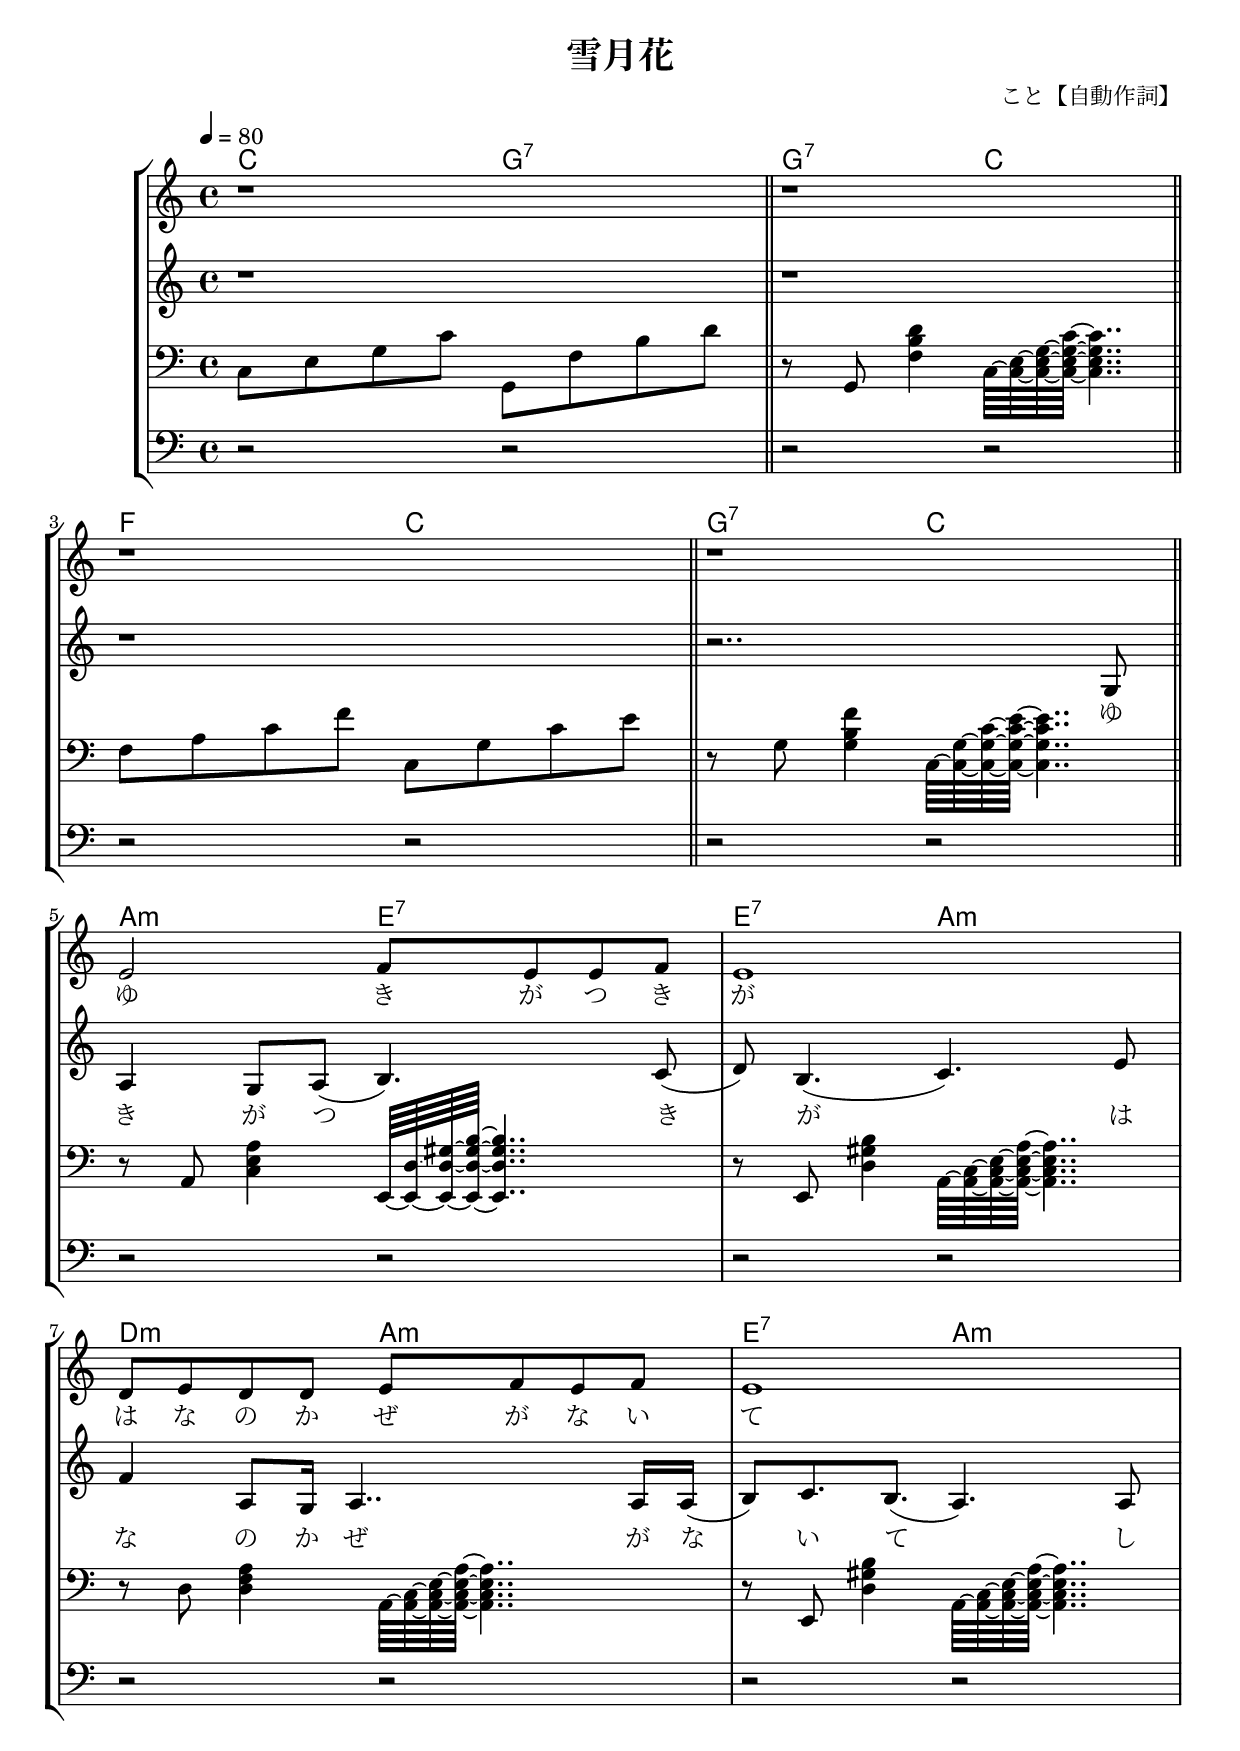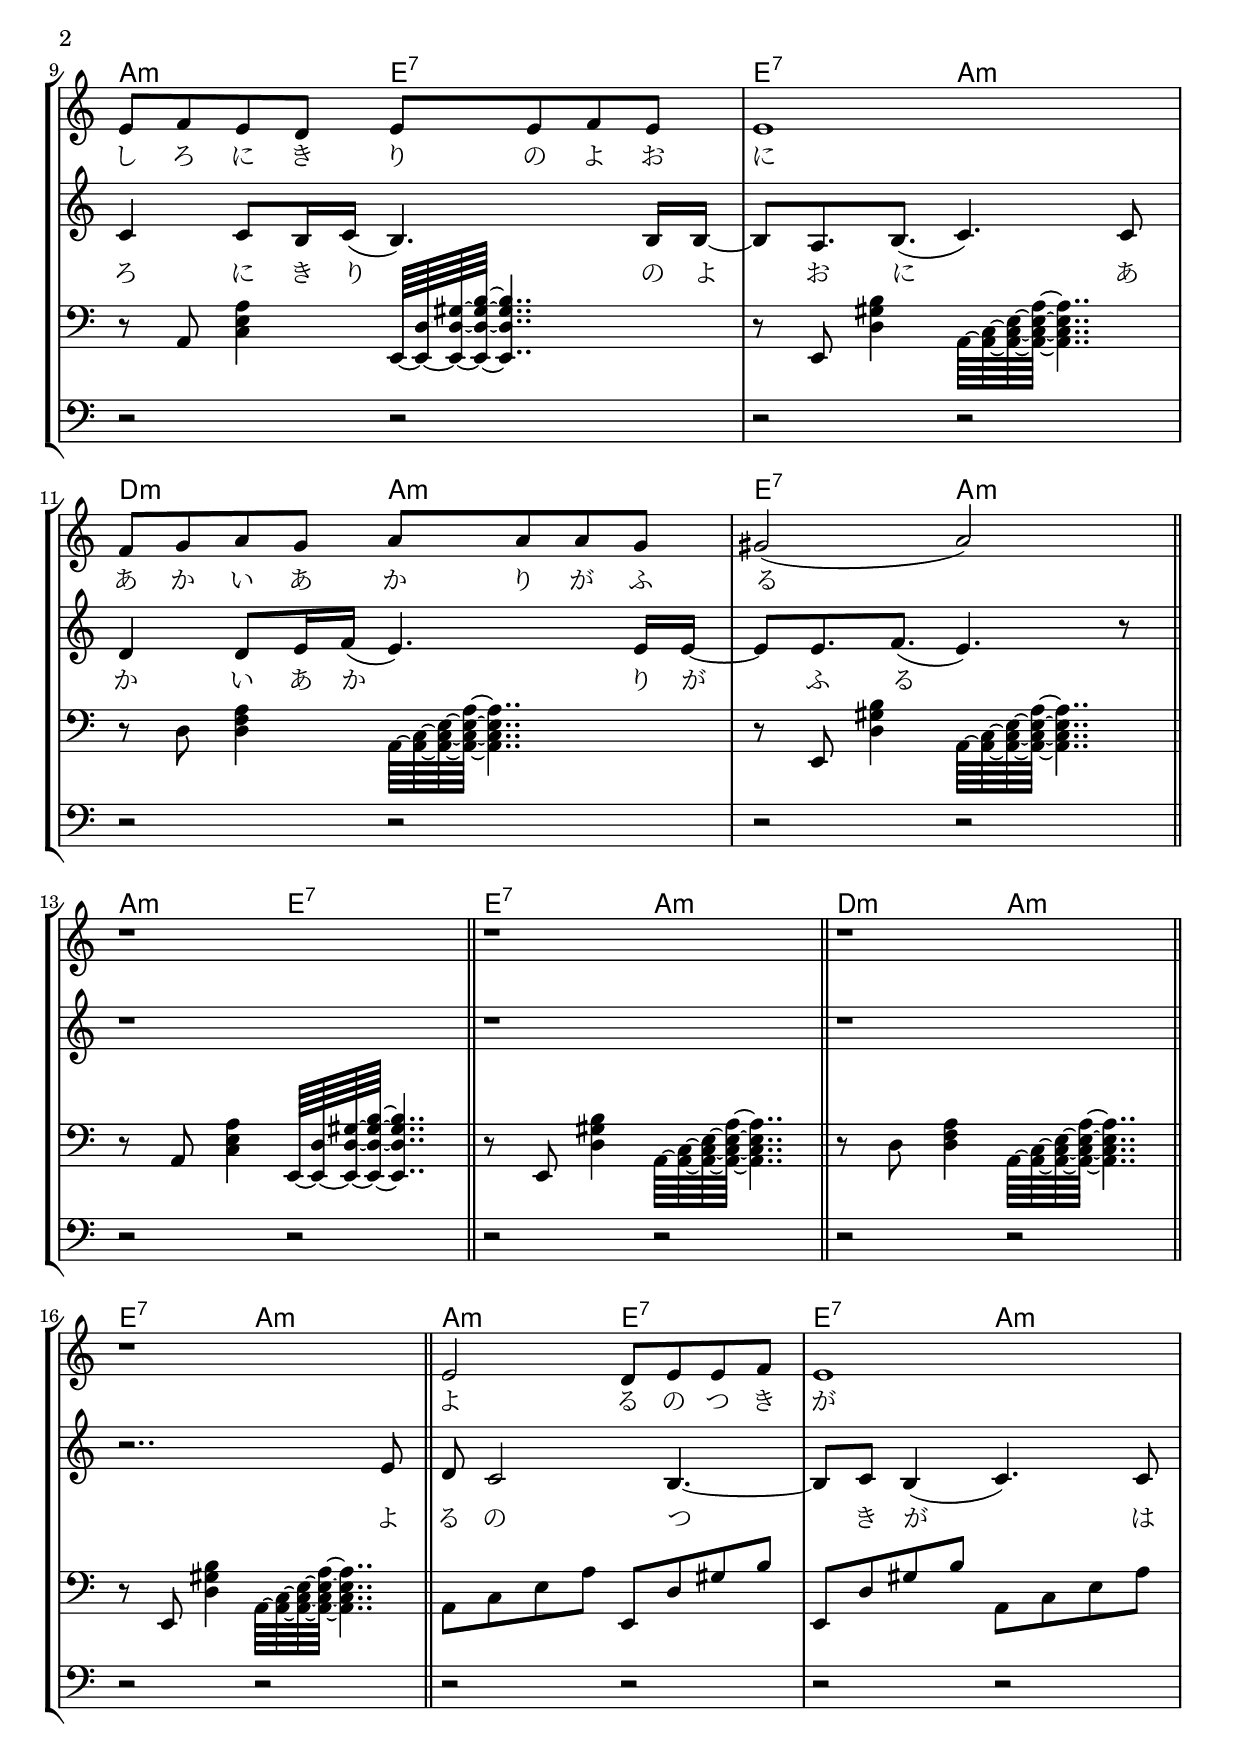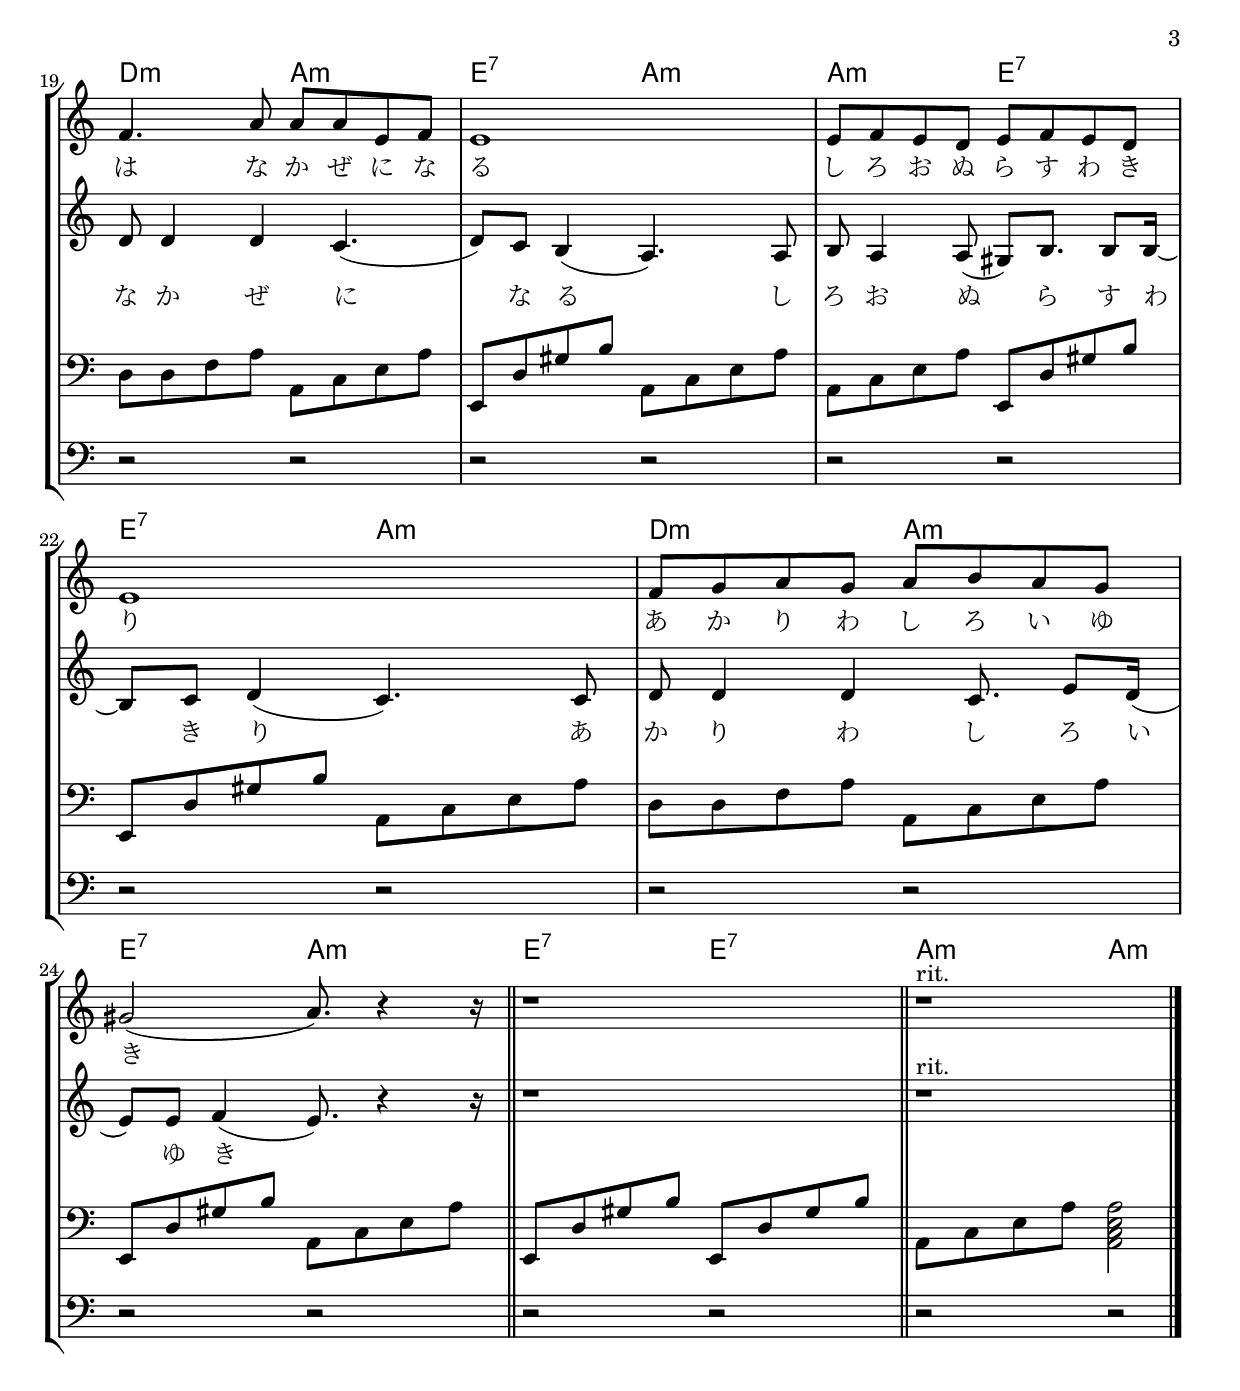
\version "2.12.1"

\header {
	title = \markup {雪月花}
	composer = \markup \center-column {こと【自動作詞】}
}

harmony = \chordmode {
	c2 g:7 

	g:7 c 

	f c 

	g:7 c 

	a:m e:7 e:7 a:m d:m a:m e:7 a:m a:m e:7 e:7 a:m d:m a:m e:7 a:m 

	a:m e:7 

	e:7 a:m 

	d:m a:m 

	e:7 a:m 

	a:m e:7 e:7 a:m d:m a:m e:7 a:m a:m e:7 e:7 a:m d:m a:m e:7 a:m 

	e:7 e:7 

	a:m a:m 
}

melody = {
	\key c \major
	\tempo 4 = 80
	r1   
	r1   
	r1   
	r1   
	\set Staff.midiInstrument = #"mmi0.45"
	 e'2  f'8  e'8  e'8  f'8 
	e'1 
	d'8  e'8  d'8  d'8  e'8  f'8  e'8  f'8 
	e'1 
	e'8  f'8  e'8  d'8  e'8  e'8  f'8  e'8 
	e'1 
	f'8  g'8  a'8  g'8  a'8  a'8  a'8  g'8 
	gis'2  (a'2)
	r1   
	r1   
	r1   
	r1   
	\set Staff.midiInstrument = #"mmi0.45"
	 e'2  d'8  e'8  e'8  f'8 
	e'1 
	f'4.  a'8  a'8  a'8  e'8  f'8 
	e'1 
	e'8  f'8  e'8  d'8  e'8  f'8  e'8  d'8 
	e'1 
	f'8  g'8  a'8  g'8  a'8  b'8  a'8  g'8 
	gis'2  (a'8.)  	r4~r16 	r1   
	r1^"rit." \bar "|."
}

words = \lyricmode {
	
	
	
	
	ゆ  き  が  つ  き  が  は  な  の  か  ぜ  が  な  い  て  し  ろ  に  き  り  の  よ  お  に  あ  か  い  あ  か  り  が  ふ  る  
	
	
	
	
	よ  る  の  つ  き  が  は  な  か  ぜ  に  な  る  し  ろ  お  ぬ  ら  す  わ  き  り  あ  か  り  わ  し  ろ  い  ゆ  き  
	
	
}

secondmelody = {
	\key c \major
	\tempo 4 = 80
	r1   
	r1   
	r1   
	r2.. 
	\set Staff.midiInstrument = #"Violin"
	g8 
	a4  g8  a8  (b4.)  c'8 
	(d'8)  b4.  (c'4.)  e'8 
	f'4  a8  g16  a4..  a16  a16 
	(b8)  c'8.  b8.  (a4.)  a8 
	c'4  c'8  b16  c'16  (b4.)  b16  b16~ 
	b8  a8.  b8.  (c'4.)  c'8 
	d'4  d'8  e'16  f'16  (e'4.)  e'16  e'16~ 
	e'8  e'8.  f'8.  (e'4.)  	r8 	r1   
	r1   
	r1   
	r2.. 
	\set Staff.midiInstrument = #"Violin"
	e'8 
	d'8  c'2  b4.~ 
	b8  c'8  b4  (c'4.)  c'8 
	d'8  d'4  d'4  c'4. 
	(d'8)  c'8  b4  (a4.)  a8 
	b8  a4  a8  (gis8)  b8.  b8  b16~ 
	b8  c'8  d'4  (c'4.)  c'8 
	d'8  d'4  d'4  c'8.  e'8  d'16 
	(e'8)  e'8  f'4  (e'8.)  	r4~r16 	r1   
	r1^"rit." \bar "|."
}

secondwords = \lyricmode {
	
	
	
	
	ゆ  き  が  つ  き  が  は  な  の  か  ぜ  が  な  い  て  し  ろ  に  き  り  の  よ  お  に  あ  か  い  あ  か  り  が  ふ  る  
	
	
	
	
	よ  る  の  つ  き  が  は  な  か  ぜ  に  な  る  し  ろ  お  ぬ  ら  す  わ  き  り  あ  か  り  わ  し  ろ  い  ゆ  き  
	
	
}

tempochange = {
	\tempo 4 = 80
	r1 \bar "||"
	\tempo 4 = 80
	r1 \bar "||"
	\tempo 4 = 80
	r1 \bar "||"
	\tempo 4 = 80
	r1 \bar "||"
	\tempo 4 = 80
	r1 | r1 | r1 | r1 | r1 | r1 | r1 | r1 \bar "||"
	\tempo 4 = 80
	r1 \bar "||"
	\tempo 4 = 80
	r1 \bar "||"
	\tempo 4 = 80
	r1 \bar "||"
	\tempo 4 = 80
	r1 \bar "||"
	\tempo 4 = 80
	r1 | r1 | r1 | r1 | r1 | r1 | r1 | r1 \bar "||"
	\tempo 4 = 80
	r1 \bar "||"
	\tempo 4 = 80
	\tempo 4 = 60 r2 \tempo 4 = 53 r2 \bar "|."
}

mainacc = {
	\clef bass
	\set Staff.midiInstrument = #"Koto"
	\key c \major
	\tempo 4 = 80
	c8 e8 g8 c'8
	g,8 f8 b8 d'8
	\bar "||"

	\set Staff.midiInstrument = #"Koto"
	r8 g,8 <f b d'>4
	c64~ <c~ e~> <c~ e~ g~> <c e g c'>~ <c e g c'>4..
	\bar "||"

	\set Staff.midiInstrument = #"Shamisen"
	f8 a8 c'8 f'8
	c8 g8 c'8 e'8
	\bar "||"

	\set Staff.midiInstrument = #"Shamisen"
	r8 g8 <g b f'>4
	c64~ <c~ g~> <c~ g~ c'~> <c g c' e'>~ <c g c' e'>4..
	\bar "||"

	\set Staff.midiInstrument = #"Shamisen"
	r8 a,8 <c e a>4
	e,64~ <e,~ d~> <e,~ d~ gis~> <e, d gis b>~ <e, d gis b>4..
	r8 e,8 <d gis b>4
	a,64~ <a,~ c~> <a,~ c~ e~> <a, c e a>~ <a, c e a>4..
	r8 d8 <d f a>4
	a,64~ <a,~ c~> <a,~ c~ e~> <a, c e a>~ <a, c e a>4..
	r8 e,8 <d gis b>4
	a,64~ <a,~ c~> <a,~ c~ e~> <a, c e a>~ <a, c e a>4..
	r8 a,8 <c e a>4
	e,64~ <e,~ d~> <e,~ d~ gis~> <e, d gis b>~ <e, d gis b>4..
	r8 e,8 <d gis b>4
	a,64~ <a,~ c~> <a,~ c~ e~> <a, c e a>~ <a, c e a>4..
	r8 d8 <d f a>4
	a,64~ <a,~ c~> <a,~ c~ e~> <a, c e a>~ <a, c e a>4..
	r8 e,8 <d gis b>4
	a,64~ <a,~ c~> <a,~ c~ e~> <a, c e a>~ <a, c e a>4..
	\bar "||"

	\set Staff.midiInstrument = #"Koto"
	r8 a,8 <c e a>4
	e,64~ <e,~ d~> <e,~ d~ gis~> <e, d gis b>~ <e, d gis b>4..
	\bar "||"

	\set Staff.midiInstrument = #"Shamisen"
	r8 e,8 <d gis b>4
	a,64~ <a,~ c~> <a,~ c~ e~> <a, c e a>~ <a, c e a>4..
	\bar "||"

	\set Staff.midiInstrument = #"Koto"
	r8 d8 <d f a>4
	a,64~ <a,~ c~> <a,~ c~ e~> <a, c e a>~ <a, c e a>4..
	\bar "||"

	\set Staff.midiInstrument = #"Shamisen"
	r8 e,8 <d gis b>4
	a,64~ <a,~ c~> <a,~ c~ e~> <a, c e a>~ <a, c e a>4..
	\bar "||"

	\set Staff.midiInstrument = #"Shamisen"
	a,8 c8 e8 a8
	e,8 d8 gis8 b8
	e,8 d8 gis8 b8
	a,8 c8 e8 a8
	d8 d8 f8 a8
	a,8 c8 e8 a8
	e,8 d8 gis8 b8
	a,8 c8 e8 a8
	a,8 c8 e8 a8
	e,8 d8 gis8 b8
	e,8 d8 gis8 b8
	a,8 c8 e8 a8
	d8 d8 f8 a8
	a,8 c8 e8 a8
	e,8 d8 gis8 b8
	a,8 c8 e8 a8
	\bar "||"

	\set Staff.midiInstrument = #"Koto"
	e,8 d8 gis8 b8
	e,8 d8 gis8 b8
	\bar "||"

	\set Staff.midiInstrument = #"Shamisen"
	a,8 c8 e8 a8
	<a, c e a>2
	\bar "|."
}

subacc = {
	\clef bass
	\set Staff.midiInstrument = #"Acoustic grand"
	\key c \major
	\tempo 4 = 80
	r2
	r2
	\bar "||"

	\set Staff.midiInstrument = #"Acoustic grand"
	r2
	r2
	\bar "||"

	\set Staff.midiInstrument = #"Acoustic grand"
	r2
	r2
	\bar "||"

	\set Staff.midiInstrument = #"Acoustic grand"
	r2
	r2
	\bar "||"

	\set Staff.midiInstrument = #"Acoustic grand"
	r2
	r2
	r2
	r2
	r2
	r2
	r2
	r2
	r2
	r2
	r2
	r2
	r2
	r2
	r2
	r2
	\bar "||"

	\set Staff.midiInstrument = #"Acoustic grand"
	r2
	r2
	\bar "||"

	\set Staff.midiInstrument = #"Acoustic grand"
	r2
	r2
	\bar "||"

	\set Staff.midiInstrument = #"Acoustic grand"
	r2
	r2
	\bar "||"

	\set Staff.midiInstrument = #"Acoustic grand"
	r2
	r2
	\bar "||"

	\set Staff.midiInstrument = #"Acoustic grand"
	r2
	r2
	r2
	r2
	r2
	r2
	r2
	r2
	r2
	r2
	r2
	r2
	r2
	r2
	r2
	r2
	\bar "||"

	\set Staff.midiInstrument = #"Acoustic grand"
	r2
	r2
	\bar "||"

	\set Staff.midiInstrument = #"Acoustic grand"
	r2
	r2
	\bar "|."
}

percA = {
	\drummode {
	r1 \bar "||"
	r1 \bar "||"
	r1 \bar "||"
	r1 \bar "||"
	r1 |r1 |r1 |r1 |r1 |r1 |r1 |r1 \bar "||"
	r1 \bar "||"
	r1 \bar "||"
	r1 \bar "||"
	r1 \bar "||"
	r1 |r1 |r1 |r1 |r1 |r1 |r1 |r1 \bar "||"
	r1 \bar "||"
	r1 \bar "|."
	}
}

percB = {
	\drummode {
	r1 \bar "||"
	r1 \bar "||"
	r1 \bar "||"
	r1 \bar "||"
	r1 |r1 |r1 |r1 |r1 |r1 |r1 |r1 \bar "||"
	r1 \bar "||"
	r1 \bar "||"
	r1 \bar "||"
	r1 \bar "||"
	r1 |r1 |r1 |r1 |r1 |r1 |r1 |r1 \bar "||"
	r1 \bar "||"
	r1 \bar "|."
	}
}

percC = {
	\drummode {
	r1 \bar "||"
	r1 \bar "||"
	r1 \bar "||"
	r1 \bar "||"
	r1 |r1 |r1 |r1 |r1 |r1 |r1 |r1 \bar "||"
	r1 \bar "||"
	r1 \bar "||"
	r1 \bar "||"
	r1 \bar "||"
	r1 |r1 |r1 |r1 |r1 |r1 |r1 |r1 \bar "||"
	r1 \bar "||"
	r1 \bar "|."
	}
}

percD = {
	\drummode {
	r1 \bar "||"
	r1 \bar "||"
	r1 \bar "||"
	r1 \bar "||"
	r1 |r1 |r1 |r1 |r1 |r1 |r1 |r1 \bar "||"
	r1 \bar "||"
	r1 \bar "||"
	r1 \bar "||"
	r1 \bar "||"
	r1 |r1 |r1 |r1 |r1 |r1 |r1 |r1 \bar "||"
	r1 \bar "||"
	r1 \bar "|."
	}
}

percE = {
	\drummode {
	r1 \bar "||"
	r1 \bar "||"
	r1 \bar "||"
	r1 \bar "||"
	r1 |r1 |r1 |r1 |r1 |r1 |r1 |r1 \bar "||"
	r1 \bar "||"
	r1 \bar "||"
	r1 \bar "||"
	r1 \bar "||"
	r1 |r1 |r1 |r1 |r1 |r1 |r1 |r1 \bar "||"
	r1 \bar "||"
	r1 \bar "|."
	}
}

\score {
	<<
		\new StaffGroup <<
			\new ChordNames {\harmony}
			\new Voice = "melody" {\melody}
			\new Lyrics \lyricsto "melody" \words
			\new Voice = "secondmelody" {\secondmelody}
			\new Lyrics \lyricsto "secondmelody" \secondwords
			\new Staff = "mainacc" {\mainacc}
			\new Staff = "subacc" {\subacc}
		>>
	>>
	\layout { }
}
